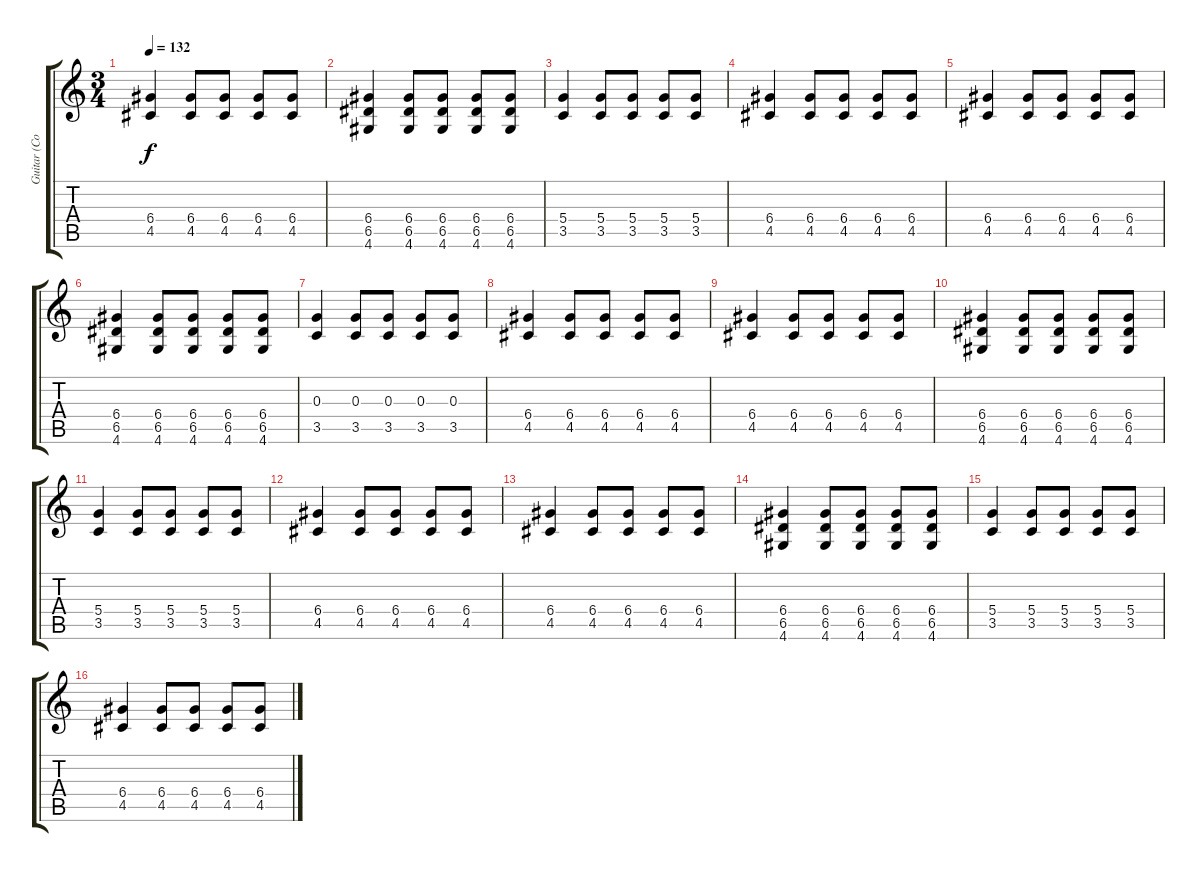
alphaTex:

\track ("Guitar (Corin)" "Guitar (Co") {instrument electricguitarclean}
\staff {score tabs}
\tuning (E4 B3 G3 D3 A2 E2) {hide}
\ts (3 4)
\tempo 132
\clef g2
\ks c
(6.4 4.5).4{dy f} (6.4 4.5).8 (6.4 4.5).8 (6.4 4.5).8 (6.4 4.5).8 |
(6.4 6.5 4.6).4 (6.4 6.5 4.6).8 (6.4 6.5 4.6).8 (6.4 6.5 4.6).8 (6.4 6.5 4.6).8 |
(5.4 3.5).4 (5.4 3.5).8 (5.4 3.5).8 (5.4 3.5).8 (5.4 3.5).8 |
(6.4 4.5).4 (6.4 4.5).8 (6.4 4.5).8 (6.4 4.5).8 (6.4 4.5).8 |
(6.4 4.5).4 (6.4 4.5).8 (6.4 4.5).8 (6.4 4.5).8 (6.4 4.5).8 |
(6.4 6.5 4.6).4 (6.4 6.5 4.6).8 (6.4 6.5 4.6).8 (6.4 6.5 4.6).8 (6.4 6.5 4.6).8 |
(0.3 3.5).4 (0.3 3.5).8 (0.3 3.5).8 (0.3 3.5).8 (0.3 3.5).8 |
(6.4 4.5).4 (6.4 4.5).8 (6.4 4.5).8 (6.4 4.5).8 (6.4 4.5).8 |
(6.4 4.5).4 (6.4 4.5).8 (6.4 4.5).8 (6.4 4.5).8 (6.4 4.5).8 |
(6.4 6.5 4.6).4 (6.4 6.5 4.6).8 (6.4 6.5 4.6).8 (6.4 6.5 4.6).8 (6.4 6.5 4.6).8 |
(5.4 3.5).4 (5.4 3.5).8 (5.4 3.5).8 (5.4 3.5).8 (5.4 3.5).8 |
(6.4 4.5).4 (6.4 4.5).8 (6.4 4.5).8 (6.4 4.5).8 (6.4 4.5).8 |
(6.4 4.5).4 (6.4 4.5).8 (6.4 4.5).8 (6.4 4.5).8 (6.4 4.5).8 |
(6.4 6.5 4.6).4 (6.4 6.5 4.6).8 (6.4 6.5 4.6).8 (6.4 6.5 4.6).8 (6.4 6.5 4.6).8 |
(5.4 3.5).4 (5.4 3.5).8 (5.4 3.5).8 (5.4 3.5).8 (5.4 3.5).8 |
(6.4 4.5).4 (6.4 4.5).8 (6.4 4.5).8 (6.4 4.5).8 (6.4 4.5).8
